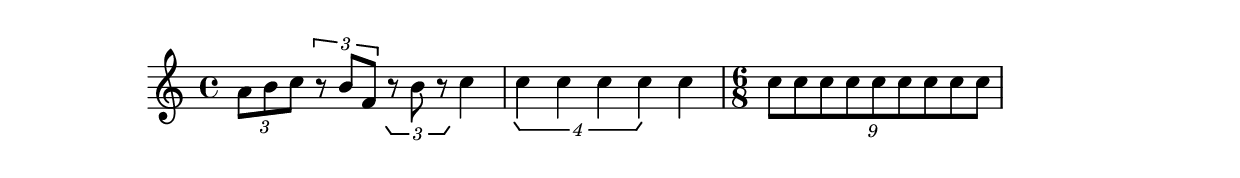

\version "1.9.2"
\header{
    
texidoc="
Tuplets are indicated by a bracket with a number.  There should be no
bracket if there is a beam exactly  matching  the length of the tuplet.
The bracket does not interfere with the stafflines, and the number is
centered in the gap in the bracket.

The bracket stops at the end of the stems, if the stems have the same
direction as the bracket. The endings can be adjusted with
@code{bracket-flare}.


"

}
\paper { raggedright= ##t }

\score{
	\notes \context Voice \relative c'' {
		 \times 2/3 { a8 b c }
		 \times 2/3 { r8  b[ f] }
		 \property Voice.TupletBracket \set #'bracket-flare = #'(0.5 . 0.5)
		 \times 2/3 { r8 b r8 }
		 c4 |
		 
		 \times 3/4 { c4 c4 c4 c4 } c4 | 
		 
		 \time 6/8
		 \times 6/9 { c8 c c c c c c c c }

		 }
}



